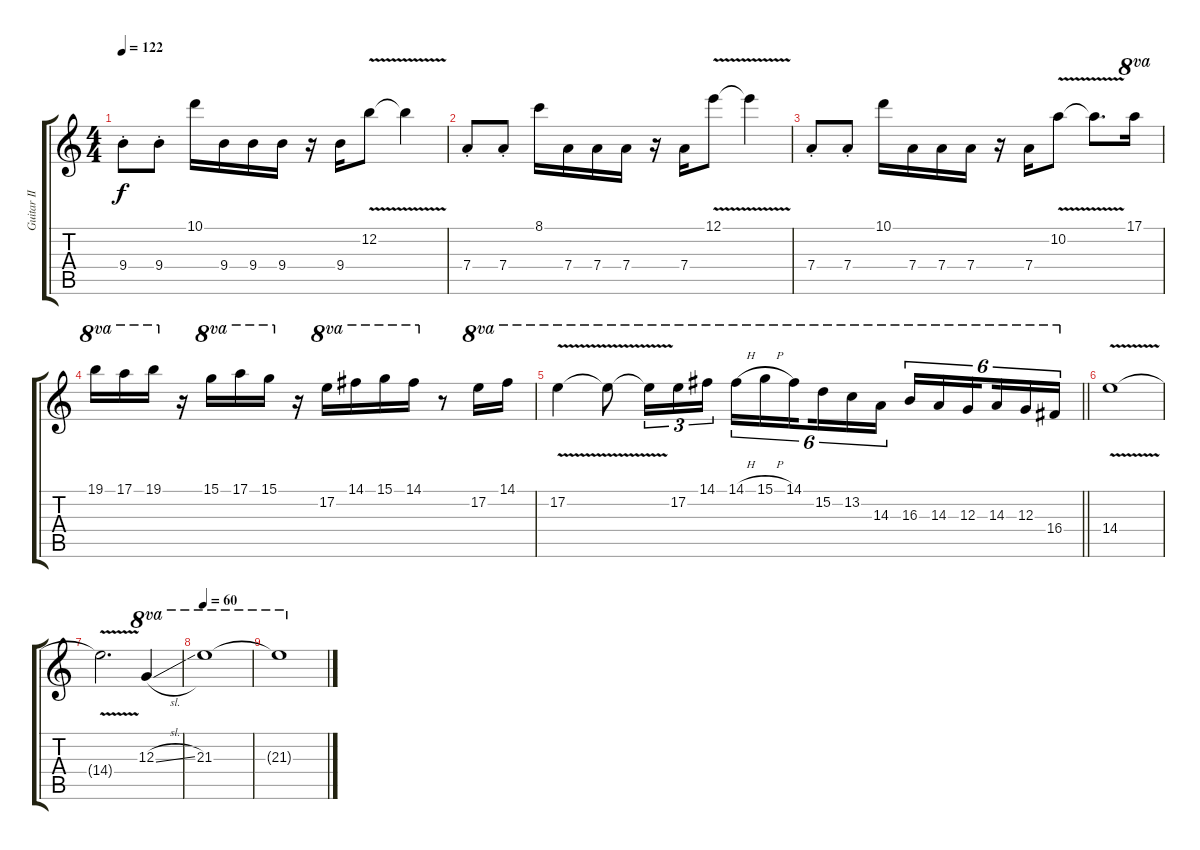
\track ("Guitar II" "Guitar II") {instrument electricguitarclean}
\staff {score tabs}
\tuning (E4 B3 G3 D3 G2 C2) {hide}
\ts (4 4)
\tempo 122
\clef g2
\ks c
9.4{st}.8{dy f} 9.4{st}.8 10.1.16 9.4.16 9.4.16 9.4.16 r.16 9.4.16 12.2{v}.8 12.2{v t}.4 |
7.4{st}.8 7.4{st}.8 8.1.16 7.4.16 7.4.16 7.4.16 r.16 7.4.16 12.1{v}.8 12.1{v t}.4 |
7.4{st}.8 7.4{st}.8 10.1.16 7.4.16 7.4.16 7.4.16 r.16 7.4.16 10.2{v}.8 10.2{v t}.8{d} 17.1.16{ot 8va} |
19.1.16{ot 8va} 17.1.16{ot 8va} 19.1.16{ot 8va} r.16 15.1.16{ot 8va} 17.1.16{ot 8va} 15.1.16{ot 8va} r.16 17.2.16{ot 8va} 14.1.16{ot 8va} 15.1.16{ot 8va} 14.1.16{ot 8va} r.8 17.2.16{ot 8va} 14.1.16{ot 8va} |
\barLineRight lightlight
17.2{v}.4{ot 8va} 17.2{v t}.8{ot 8va} 17.2{v t}.16{tu (3 2) ot 8va} 17.2.16{tu (3 2) ot 8va} 14.1.16{tu (3 2) ot 8va} 14.1{h}.16{tu (6 4) ot 8va} 15.1{h}.16{tu (6 4) ot 8va} 14.1.16{tu (6 4) ot 8va beam splitsecondary} 15.2.16{tu (6 4) ot 8va} 13.2.16{tu (6 4) ot 8va} 14.3.16{tu (6 4) ot 8va} 16.3.16{tu (6 4) ot 8va} 14.3.16{tu (6 4) ot 8va} 12.3.16{tu (6 4) ot 8va beam splitsecondary} 14.3.16{tu (6 4) ot 8va} 12.3.16{tu (6 4) ot 8va} 16.4.16{tu (6 4) ot 8va} |
14.4{v}.1 |
14.4{v t}.2{d} 12.3{sl}.4{ot 8va} |
\tempo 60
21.3.1{ot 8va} |
21.3{t}.1{ot 8va}
